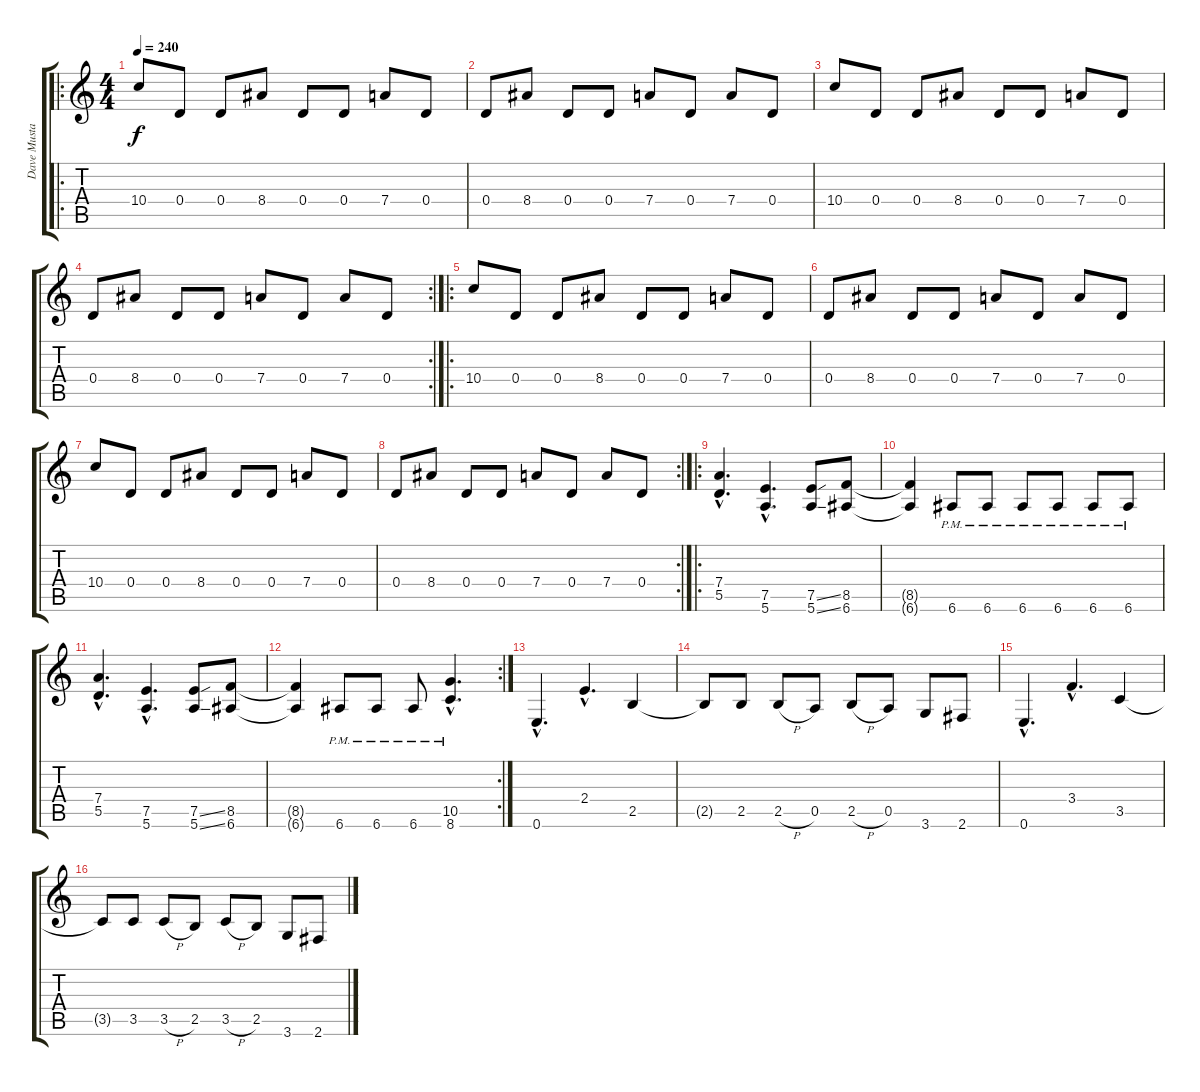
\track ("Dave Mustaine" "Dave Musta") {instrument distortionguitar}
\staff {score tabs}
\tuning (E4 B3 G3 D3 A2 E2) {hide}
\ro
\ts (4 4)
\tempo 240
\clef g2
\ks c
10.4.8{dy f} 0.4.8 0.4.8 8.4.8 0.4.8 0.4.8 7.4.8 0.4.8 |
0.4.8 8.4.8 0.4.8 0.4.8 7.4.8 0.4.8 7.4.8 0.4.8 |
10.4.8 0.4.8 0.4.8 8.4.8 0.4.8 0.4.8 7.4.8 0.4.8 |
\rc 2
0.4.8 8.4.8 0.4.8 0.4.8 7.4.8 0.4.8 7.4.8 0.4.8 |
\ro
10.4.8 0.4.8 0.4.8 8.4.8 0.4.8 0.4.8 7.4.8 0.4.8 |
0.4.8 8.4.8 0.4.8 0.4.8 7.4.8 0.4.8 7.4.8 0.4.8 |
10.4.8 0.4.8 0.4.8 8.4.8 0.4.8 0.4.8 7.4.8 0.4.8 |
\rc 2
0.4.8 8.4.8 0.4.8 0.4.8 7.4.8 0.4.8 7.4.8 0.4.8 |
\ro
(7.4{hac} 5.5{hac}).4{d} (7.5{hac} 5.6{hac}).4{d} (7.5{ss} 5.6{ss}).8 (8.5 6.6).8 |
(8.5{t} 6.6{t}).4 6.6{pm}.8 6.6{pm}.8 6.6{pm}.8 6.6{pm}.8 6.6{pm}.8 6.6{pm}.8 |
(7.4{hac} 5.5{hac}).4{d} (7.5{hac} 5.6{hac}).4{d} (7.5{ss} 5.6{ss}).8 (8.5 6.6).8 |
\rc 2
(8.5{t} 6.6{t}).4 6.6{pm}.8 6.6{pm}.8 6.6{pm}.8 (10.5{hac} 8.6{hac pm}).4{d} |
0.6{hac}.4{d} 2.4{hac}.4{d} 2.5.4 |
2.5{t}.8 2.5.8 2.5{h}.8 0.5.8 2.5{h}.8 0.5.8 3.6.8 2.6.8 |
0.6{hac}.4{d} 3.4{hac}.4{d} 3.5.4 |
3.5{t}.8 3.5.8 3.5{h}.8 2.5.8 3.5{h}.8 2.5.8 3.6.8 2.6.8
